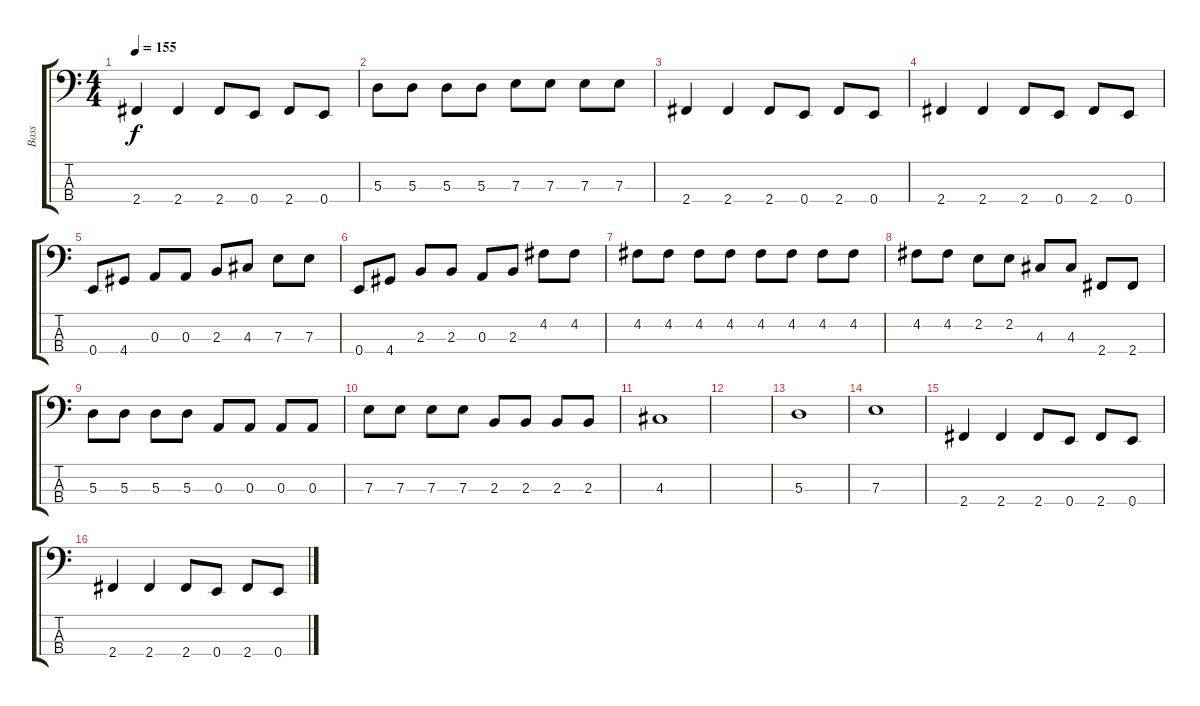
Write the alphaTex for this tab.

\track ("Bass" "Bass") {instrument electricbasspick}
\staff {score tabs}
\tuning (G2 D2 A1 E1) {hide}
\ts (4 4)
\tempo 155
\clef f4
\ks c
2.4.4{dy f} 2.4.4 2.4.8 0.4.8 2.4.8 0.4.8 |
5.3.8 5.3.8 5.3.8 5.3.8 7.3.8 7.3.8 7.3.8 7.3.8 |
2.4.4 2.4.4 2.4.8 0.4.8 2.4.8 0.4.8 |
2.4.4 2.4.4 2.4.8 0.4.8 2.4.8 0.4.8 |
0.4.8 4.4.8 0.3.8 0.3.8 2.3.8 4.3.8 7.3.8 7.3.8 |
0.4.8 4.4.8 2.3.8 2.3.8 0.3.8 2.3.8 4.2.8 4.2.8 |
4.2.8 4.2.8 4.2.8 4.2.8 4.2.8 4.2.8 4.2.8 4.2.8 |
4.2.8 4.2.8 2.2.8 2.2.8 4.3.8 4.3.8 2.4.8 2.4.8 |
5.3.8 5.3.8 5.3.8 5.3.8 0.3.8 0.3.8 0.3.8 0.3.8 |
7.3.8 7.3.8 7.3.8 7.3.8 2.3.8 2.3.8 2.3.8 2.3.8 |
4.3.1 |
|
5.3.1 |
7.3.1 |
2.4.4 2.4.4 2.4.8 0.4.8 2.4.8 0.4.8 |
2.4.4 2.4.4 2.4.8 0.4.8 2.4.8 0.4.8
